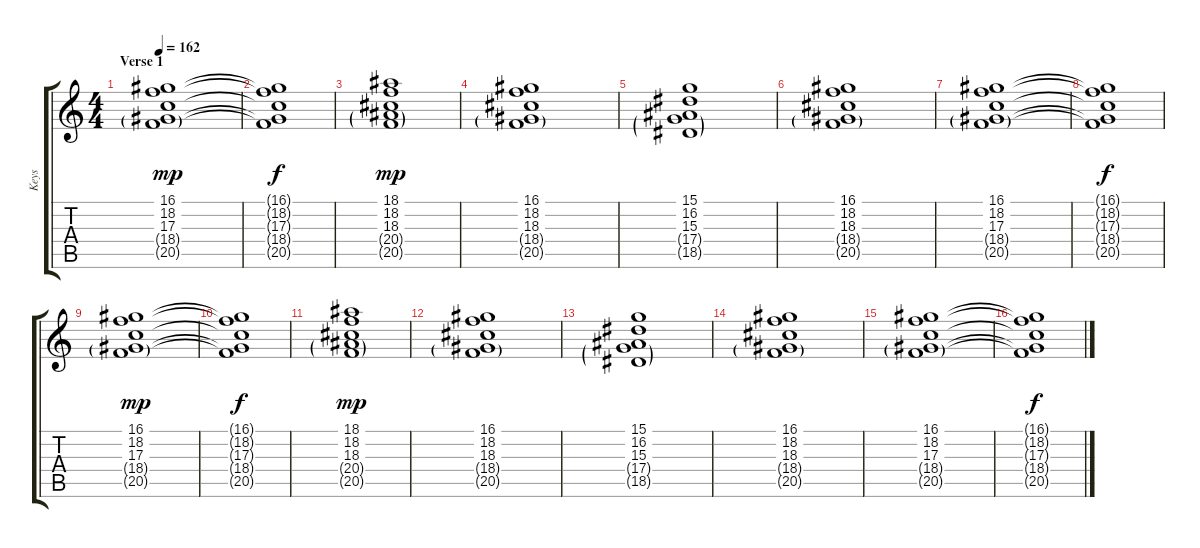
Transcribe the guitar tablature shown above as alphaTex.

\track ("Keys" "Keys") {instrument stringensemble1}
\staff {score tabs}
\tuning (E4 B3 G3 D3 A2 E2) {hide}
\ts (4 4)
\section ("" "Verse 1")
\tempo 162
\clef g2
\ks c
(16.1 18.2 17.3 18.4{g} 20.5{g}).1{dy mp} |
(16.1{t} 18.2{t} 17.3{t} 18.4{t} 20.5{t}).1{dy f} |
(18.1 18.2 18.3 20.4{g} 20.5{g}).1{dy mp} |
(16.1 18.2 18.3 18.4{g} 20.5{g}).1 |
(15.1 16.2 15.3 17.4{g} 18.5{g}).1 |
(16.1 18.2 18.3 18.4{g} 20.5{g}).1 |
(16.1 18.2 17.3 18.4{g} 20.5{g}).1 |
(16.1{t} 18.2{t} 17.3{t} 18.4{t} 20.5{t}).1{dy f} |
(16.1 18.2 17.3 18.4{g} 20.5{g}).1{dy mp} |
(16.1{t} 18.2{t} 17.3{t} 18.4{t} 20.5{t}).1{dy f} |
(18.1 18.2 18.3 20.4{g} 20.5{g}).1{dy mp} |
(16.1 18.2 18.3 18.4{g} 20.5{g}).1 |
(15.1 16.2 15.3 17.4{g} 18.5{g}).1 |
(16.1 18.2 18.3 18.4{g} 20.5{g}).1 |
(16.1 18.2 17.3 18.4{g} 20.5{g}).1 |
(16.1{t} 18.2{t} 17.3{t} 18.4{t} 20.5{t}).1{dy f}
